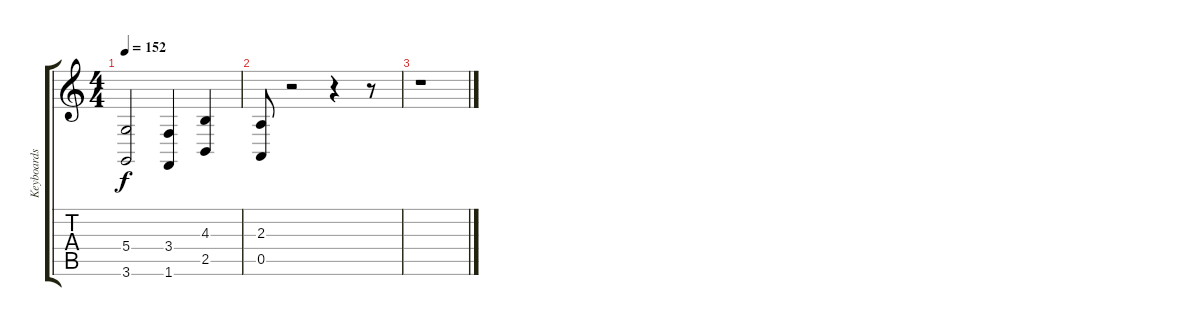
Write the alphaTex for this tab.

\track ("Keyboards" "Keyboards") {instrument stringensemble1}
\staff {score tabs}
\tuning (E4 B3 G3 D3 A2 E2) {hide}
\ts (4 4)
\tempo 152
\clef g2
\ks c
(5.4{t} 3.6{t}).2{dy f} (3.4 1.6).4 (4.3 2.5).4 |
(2.3 0.5).8 r.2 r.4 r.8 |
r.1
